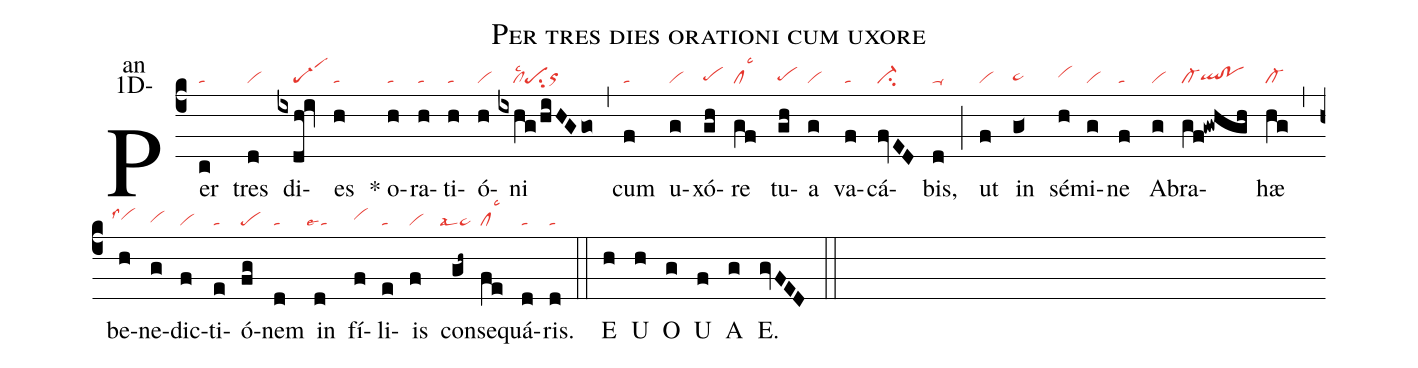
name:Per tres dies orationi cum uxore;
office-part:an;
mode:1D-;
nabc-lines:1;
%%
(c4) Per(c|ta) tres(d|vi) di(ixdh!iv|////scG-1)es(h|ta) <sp>*</sp> o(h|ta)ra(h|ta)ti(h|ta)ó(h|vi)ni(ixhg/hiHGgo|////cllsc2pesu2orhg) (,) cum(f|ta)  u(g|vi)xó(gh|pehg)re(gf|cllsc3) tu(gh|pehg)a(g|vi) va(f|ta)cá(fvED|ci-)bis,(d|ta-) (;) ut(f|vi) in(g<|ta>hg) sé(h|vihh)mi(g|vi)ne(f|ta) A(g|vi)bra(gf!gwhgh|cl-qlhg!pohg)hæ(hg|cl-) (,) be(h|``vihhlss4)ne(g|vihg)dic(f|vi)ti(e|ta)ó(fg|pe)nem(d|ta) in(d|``talse1) fí(f|vihh)li(e|ta)is(f|vi) con(gh~|```pe~lsal4)se(fe|cllsc3)quá(d|ta)ris.(d|ta)  (::) E(h) U(h) O(g) U(f) A(g) E.(gvFED) (::)
